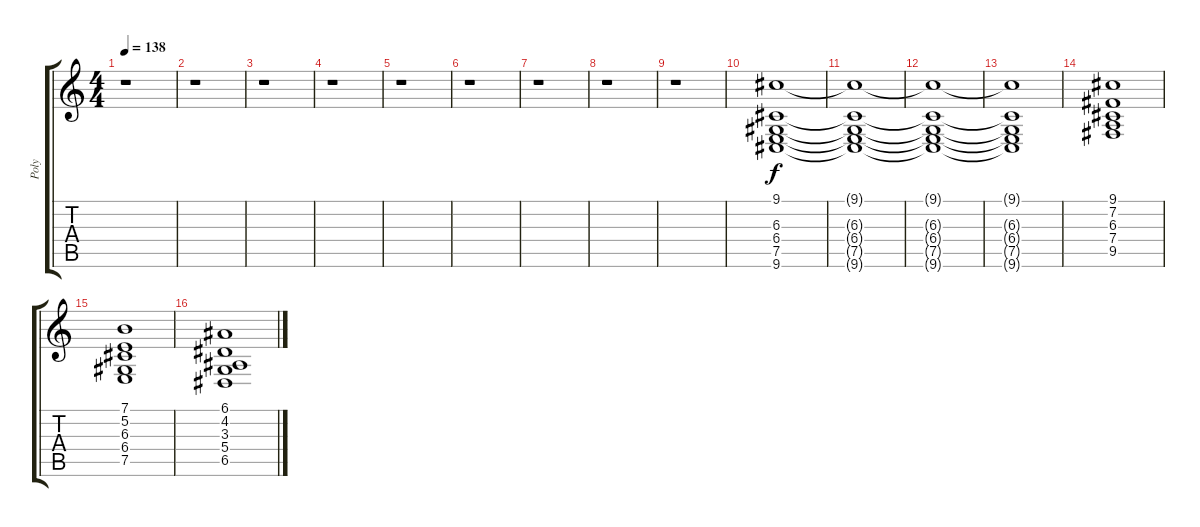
\track ("Poly" "Poly") {instrument pad3polysynth}
\staff {score tabs}
\tuning (E4 B3 G3 D3 A2 E2) {hide}
\ts (4 4)
\tempo 138
\clef g2
\ks c
r.1{dy f} |
r.1 |
r.1 |
r.1 |
r.1 |
r.1 |
r.1 |
r.1 |
r.1 |
(9.1 6.3 6.4 7.5 9.6).1 |
(9.1{t} 6.3{t} 6.4{t} 7.5{t} 9.6{t}).1 |
(9.1{t} 6.3{t} 6.4{t} 7.5{t} 9.6{t}).1 |
(9.1{t} 6.3{t} 6.4{t} 7.5{t} 9.6{t}).1 |
(9.1 7.2 6.3 7.4 9.5).1 |
(7.1 5.2 6.3 6.4 7.5).1 |
(6.1 4.2 3.3 5.4 6.5).1
